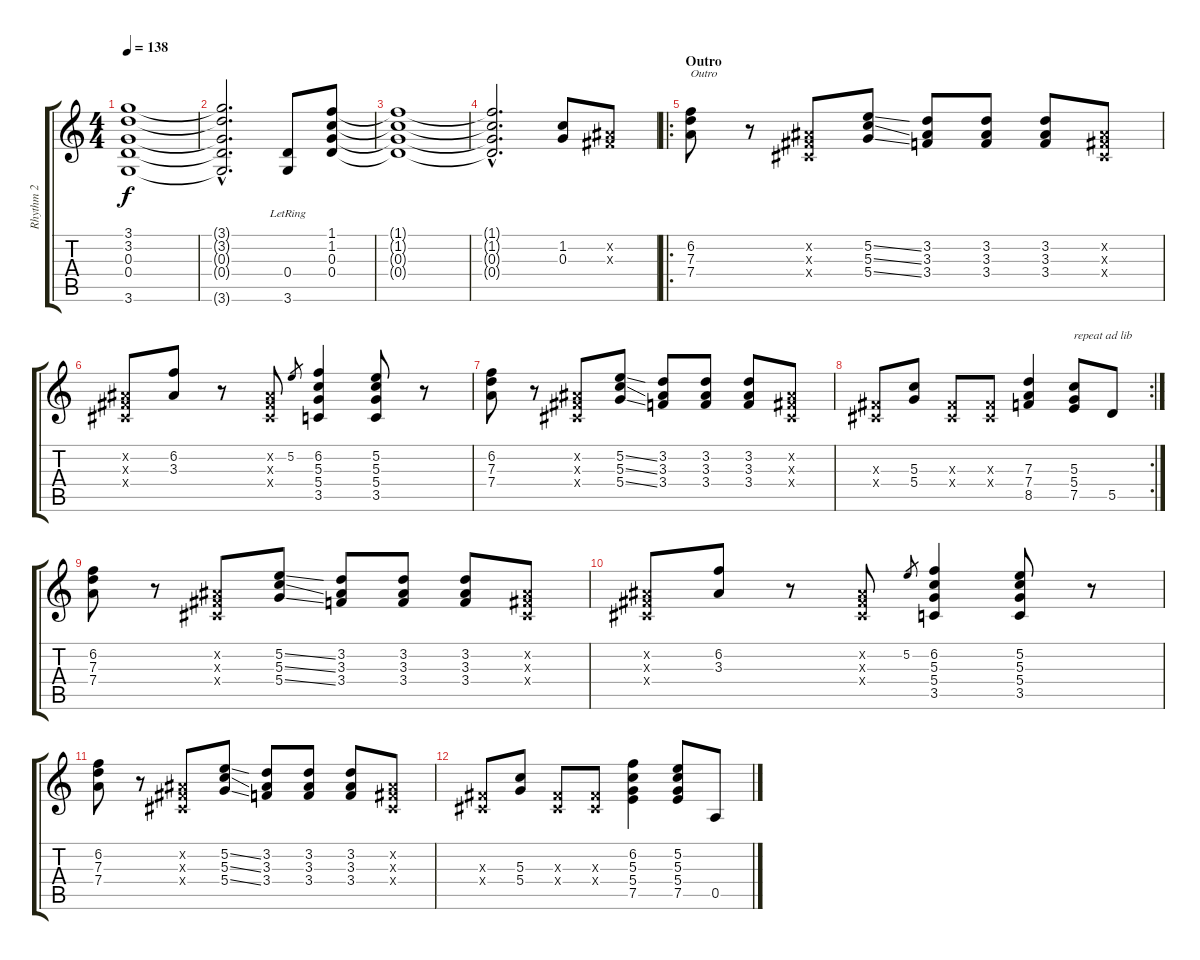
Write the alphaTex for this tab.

\track ("Rhythm 2" "Rhythm 2") {instrument electricguitarclean}
\staff {score tabs}
\tuning (E4 B3 G3 D3 A2 E2) {hide}
\ts (4 4)
\tempo 138
\clef g2
\ks c
(3.1 3.2 0.3 0.4 3.6).1{dy f} |
(3.1{hac t} 3.2{hac t} 0.3{hac t} 0.4{hac t} 3.6{hac t}).2{d} (0.4 3.6{lr}).8 (1.1 1.2 0.3 0.4).8 |
(1.1{t} 1.2{t} 0.3{t} 0.4{t}).1 |
(1.1{hac t} 1.2{hac t} 0.3{hac t} 0.4{hac t}).2{d} (1.2 0.3).8 (-1.2{x} -1.3{x}).8 |
\ro
\section ("" "Outro")
(6.2 7.3 7.4).8{txt "Outro"} r.8 (-1.2{x} -1.3{x} -1.4{x}).8 (5.2{ss} 5.3{ss} 5.4{ss}).8 (3.2 3.3 3.4).8 (3.2 3.3 3.4).8 (3.2 3.3 3.4).8 (-1.2{x} -1.3{x} -1.4{x}).8 |
(-1.2{x} -1.3{x} -1.4{x}).8 (6.2 3.3).8 r.8 (-1.2{x} -1.3{x} -1.4{x}).8 5.2.8{gr} (6.2 5.3 5.4 3.5).4 (5.2 5.3 5.4 3.5).8 r.8 |
(6.2 7.3 7.4).8 r.8 (-1.2{x} -1.3{x} -1.4{x}).8 (5.2{ss} 5.3{ss} 5.4{ss}).8 (3.2 3.3 3.4).8 (3.2 3.3 3.4).8 (3.2 3.3 3.4).8 (-1.2{x} -1.3{x} -1.4{x}).8 |
\rc 2
(-1.3{x} -1.4{x}).8 (5.3 5.4).8 (-1.3{x} -1.4{x}).8 (-1.3{x} -1.4{x}).8 (7.3 7.4 8.5).4 (5.3 5.4 7.5).8{txt "repeat ad lib"} 5.5.8 |
(6.2 7.3 7.4).8{volume 6} r.8 (-1.2{x} -1.3{x} -1.4{x}).8 (5.2{ss} 5.3{ss} 5.4{ss}).8 (3.2 3.3 3.4).8 (3.2 3.3 3.4).8 (3.2 3.3 3.4).8 (-1.2{x} -1.3{x} -1.4{x}).8 |
(-1.2{x} -1.3{x} -1.4{x}).8 (6.2 3.3).8 r.8 (-1.2{x} -1.3{x} -1.4{x}).8 5.2.8{gr} (6.2 5.3 5.4 3.5).4 (5.2 5.3 5.4 3.5).8 r.8 |
(6.2 7.3 7.4).8{volume 0} r.8 (-1.2{x} -1.3{x} -1.4{x}).8 (5.2{ss} 5.3{ss} 5.4{ss}).8 (3.2 3.3 3.4).8 (3.2 3.3 3.4).8 (3.2 3.3 3.4).8 (-1.2{x} -1.3{x} -1.4{x}).8 |
(-1.3{x} -1.4{x}).8 (5.3 5.4).8 (-1.3{x} -1.4{x}).8 (-1.3{x} -1.4{x}).8 (6.2 5.3 5.4 7.5).4 (5.2 5.3 5.4 7.5).8 0.5.8
